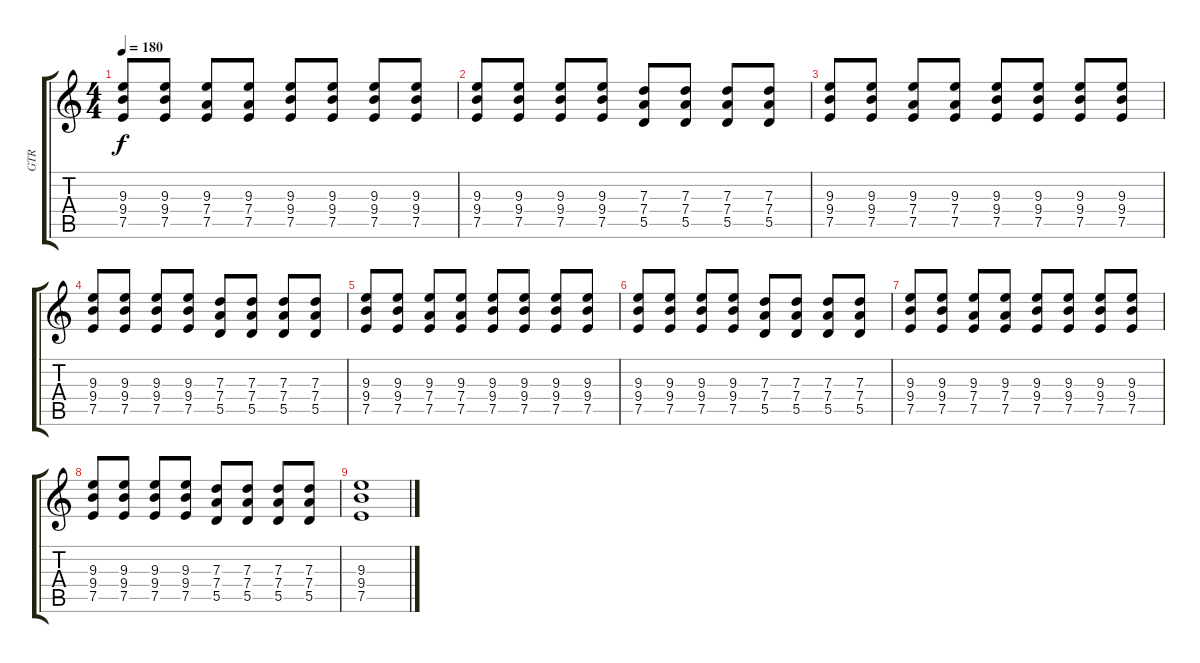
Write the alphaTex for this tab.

\track ("GTR" "GTR") {instrument overdrivenguitar}
\staff {score tabs}
\tuning (E4 B3 G3 D3 A2 E2) {hide}
\ts (4 4)
\tempo 180
\clef g2
\ks c
(9.3 9.4 7.5).8{dy f} (9.3 9.4 7.5).8 (9.3 7.4 7.5).8 (9.3 7.4 7.5).8 (9.3 9.4 7.5).8 (9.3 9.4 7.5).8 (9.3 9.4 7.5).8 (9.3 9.4 7.5).8 |
(9.3 9.4 7.5).8 (9.3 9.4 7.5).8 (9.3 9.4 7.5).8 (9.3 9.4 7.5).8 (7.3 7.4 5.5).8 (7.3 7.4 5.5).8 (7.3 7.4 5.5).8 (7.3 7.4 5.5).8 |
(9.3 9.4 7.5).8 (9.3 9.4 7.5).8 (9.3 7.4 7.5).8 (9.3 7.4 7.5).8 (9.3 9.4 7.5).8 (9.3 9.4 7.5).8 (9.3 9.4 7.5).8 (9.3 9.4 7.5).8 |
(9.3 9.4 7.5).8 (9.3 9.4 7.5).8 (9.3 9.4 7.5).8 (9.3 9.4 7.5).8 (7.3 7.4 5.5).8 (7.3 7.4 5.5).8 (7.3 7.4 5.5).8 (7.3 7.4 5.5).8 |
(9.3 9.4 7.5).8 (9.3 9.4 7.5).8 (9.3 7.4 7.5).8 (9.3 7.4 7.5).8 (9.3 9.4 7.5).8 (9.3 9.4 7.5).8 (9.3 9.4 7.5).8 (9.3 9.4 7.5).8 |
(9.3 9.4 7.5).8 (9.3 9.4 7.5).8 (9.3 9.4 7.5).8 (9.3 9.4 7.5).8 (7.3 7.4 5.5).8 (7.3 7.4 5.5).8 (7.3 7.4 5.5).8 (7.3 7.4 5.5).8 |
(9.3 9.4 7.5).8 (9.3 9.4 7.5).8 (9.3 7.4 7.5).8 (9.3 7.4 7.5).8 (9.3 9.4 7.5).8 (9.3 9.4 7.5).8 (9.3 9.4 7.5).8 (9.3 9.4 7.5).8 |
(9.3 9.4 7.5).8 (9.3 9.4 7.5).8 (9.3 9.4 7.5).8 (9.3 9.4 7.5).8 (7.3 7.4 5.5).8 (7.3 7.4 5.5).8 (7.3 7.4 5.5).8 (7.3 7.4 5.5).8 |
(9.3 9.4 7.5).1
